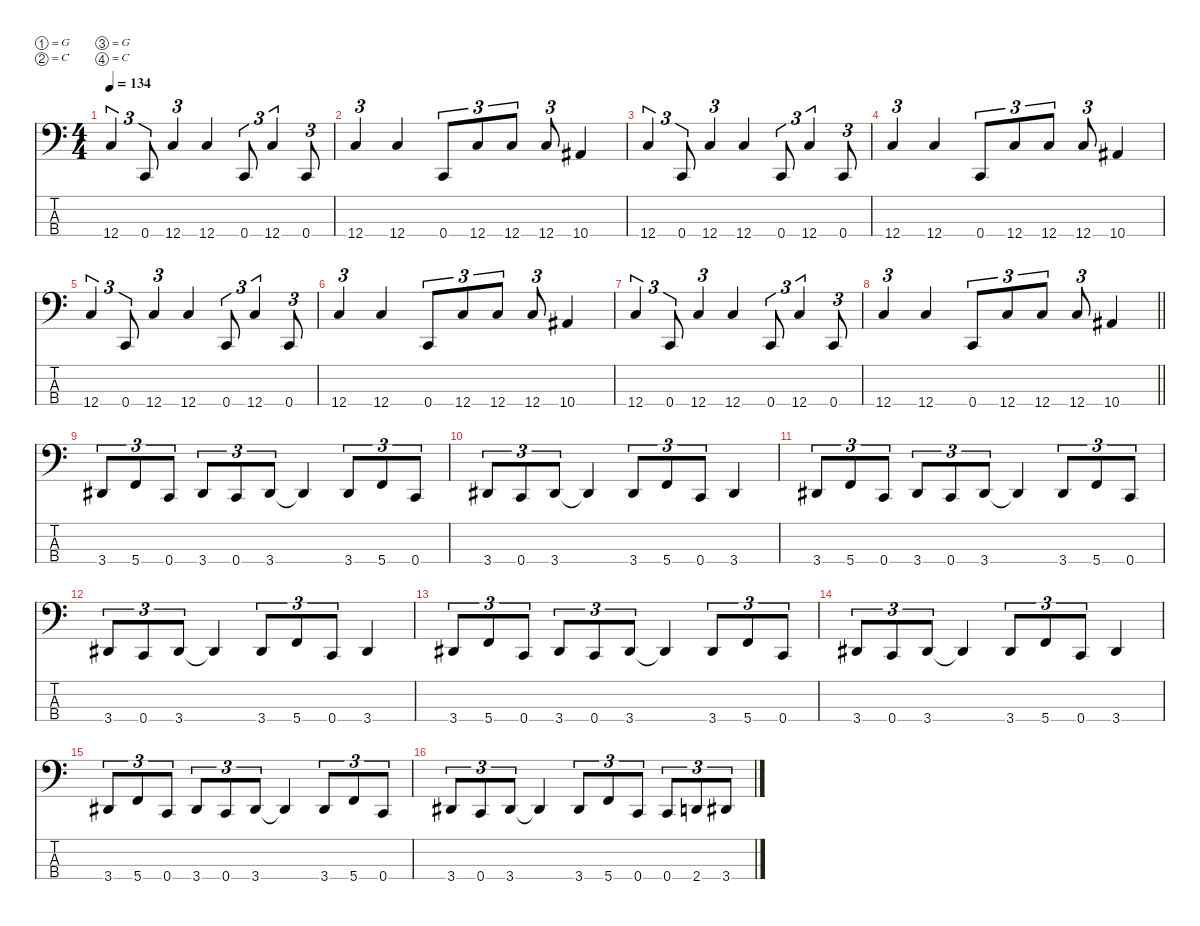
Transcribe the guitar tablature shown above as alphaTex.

\defaultSystemsLayout 4
\hideDynamics
\bracketExtendMode nobrackets
\singleTrackTrackNamePolicy hidden
\multiTrackTrackNamePolicy hidden
\otherSystemsTrackNameOrientation horizontal
\track ("Craig McFarland" "el.bs.") {defaultSystemsLayout 8 instrument electricbasspick}
\staff {score tabs}
\tuning (G2 C2 G1 C1)
\ts (4 4)
\tempo 134
\clef f4
\ks c
12.4.4{tu (3 2) dy f beam Up} 0.4.8{tu (3 2) beam Up} 12.4.4{tu (3 2) beam Up} 12.4.4{beam Up} 0.4.8{tu (3 2) beam Up} 12.4.4{tu (3 2) beam Up} 0.4.8{tu (3 2) beam Up} |
12.4.4{tu (3 2) beam Up} 12.4.4{beam Up} 0.4.8{tu (3 2) beam Up} 12.4.8{tu (3 2) beam Up} 12.4.8{tu (3 2) beam Up} 12.4.8{tu (3 2) beam Up} 10.4{acc #}.4{beam Up} |
12.4.4{tu (3 2) beam Up} 0.4.8{tu (3 2) beam Up} 12.4.4{tu (3 2) beam Up} 12.4.4{beam Up} 0.4.8{tu (3 2) beam Up} 12.4.4{tu (3 2) beam Up} 0.4.8{tu (3 2) beam Up} |
12.4.4{tu (3 2) beam Up} 12.4.4{beam Up} 0.4.8{tu (3 2) beam Up} 12.4.8{tu (3 2) beam Up} 12.4.8{tu (3 2) beam Up} 12.4.8{tu (3 2) beam Up} 10.4{acc #}.4{beam Up} |
12.4.4{tu (3 2) beam Up} 0.4.8{tu (3 2) beam Up} 12.4.4{tu (3 2) beam Up} 12.4.4{beam Up} 0.4.8{tu (3 2) beam Up} 12.4.4{tu (3 2) beam Up} 0.4.8{tu (3 2) beam Up} |
12.4.4{tu (3 2) beam Up} 12.4.4{beam Up} 0.4.8{tu (3 2) beam Up} 12.4.8{tu (3 2) beam Up} 12.4.8{tu (3 2) beam Up} 12.4.8{tu (3 2) beam Up} 10.4{acc #}.4{beam Up} |
12.4.4{tu (3 2) beam Up} 0.4.8{tu (3 2) beam Up} 12.4.4{tu (3 2) beam Up} 12.4.4{beam Up} 0.4.8{tu (3 2) beam Up} 12.4.4{tu (3 2) beam Up} 0.4.8{tu (3 2) beam Up} |
\barLineRight lightlight
12.4.4{tu (3 2) beam Up} 12.4.4{beam Up} 0.4.8{tu (3 2) beam Up} 12.4.8{tu (3 2) beam Up} 12.4.8{tu (3 2) beam Up} 12.4.8{tu (3 2) beam Up} 10.4{acc #}.4{beam Up} |
3.4{acc #}.8{tu (3 2) beam Up} 5.4.8{tu (3 2) beam Up} 0.4.8{tu (3 2) beam Up} 3.4{acc #}.8{tu (3 2) beam Up} 0.4.8{tu (3 2) beam Up} 3.4{acc #}.8{tu (3 2) beam Up} 3.4{t acc #}.4{beam Up} 3.4{acc #}.8{tu (3 2) beam Up} 5.4.8{tu (3 2) beam Up} 0.4.8{tu (3 2) beam Up} |
3.4{acc #}.8{tu (3 2) beam Up} 0.4.8{tu (3 2) beam Up} 3.4{acc #}.8{tu (3 2) beam Up} 3.4{t acc #}.4{beam Up} 3.4{acc #}.8{tu (3 2) beam Up} 5.4.8{tu (3 2) beam Up} 0.4.8{tu (3 2) beam Up} 3.4{acc #}.4{beam Up} |
3.4{acc #}.8{tu (3 2) beam Up} 5.4.8{tu (3 2) beam Up} 0.4.8{tu (3 2) beam Up} 3.4{acc #}.8{tu (3 2) beam Up} 0.4.8{tu (3 2) beam Up} 3.4{acc #}.8{tu (3 2) beam Up} 3.4{t acc #}.4{beam Up} 3.4{acc #}.8{tu (3 2) beam Up} 5.4.8{tu (3 2) beam Up} 0.4.8{tu (3 2) beam Up} |
3.4{acc #}.8{tu (3 2) beam Up} 0.4.8{tu (3 2) beam Up} 3.4{acc #}.8{tu (3 2) beam Up} 3.4{t acc #}.4{beam Up} 3.4{acc #}.8{tu (3 2) beam Up} 5.4.8{tu (3 2) beam Up} 0.4.8{tu (3 2) beam Up} 3.4{acc #}.4{beam Up} |
3.4{acc #}.8{tu (3 2) beam Up} 5.4.8{tu (3 2) beam Up} 0.4.8{tu (3 2) beam Up} 3.4{acc #}.8{tu (3 2) beam Up} 0.4.8{tu (3 2) beam Up} 3.4{acc #}.8{tu (3 2) beam Up} 3.4{t acc #}.4{beam Up} 3.4{acc #}.8{tu (3 2) beam Up} 5.4.8{tu (3 2) beam Up} 0.4.8{tu (3 2) beam Up} |
3.4{acc #}.8{tu (3 2) beam Up} 0.4.8{tu (3 2) beam Up} 3.4{acc #}.8{tu (3 2) beam Up} 3.4{t acc #}.4{beam Up} 3.4{acc #}.8{tu (3 2) beam Up} 5.4.8{tu (3 2) beam Up} 0.4.8{tu (3 2) beam Up} 3.4{acc #}.4{beam Up} |
3.4{acc #}.8{tu (3 2) beam Up} 5.4.8{tu (3 2) beam Up} 0.4.8{tu (3 2) beam Up} 3.4{acc #}.8{tu (3 2) beam Up} 0.4.8{tu (3 2) beam Up} 3.4{acc #}.8{tu (3 2) beam Up} 3.4{t acc #}.4{beam Up} 3.4{acc #}.8{tu (3 2) beam Up} 5.4.8{tu (3 2) beam Up} 0.4.8{tu (3 2) beam Up} |
3.4{acc #}.8{tu (3 2) beam Up} 0.4.8{tu (3 2) beam Up} 3.4{acc #}.8{tu (3 2) beam Up} 3.4{t acc #}.4{beam Up} 3.4{acc #}.8{tu (3 2) beam Up} 5.4.8{tu (3 2) beam Up} 0.4.8{tu (3 2) beam Up} 0.4.8{tu (3 2) beam Up} 2.4.8{tu (3 2) beam Up} 3.4{acc #}.8{tu (3 2) beam Up}
